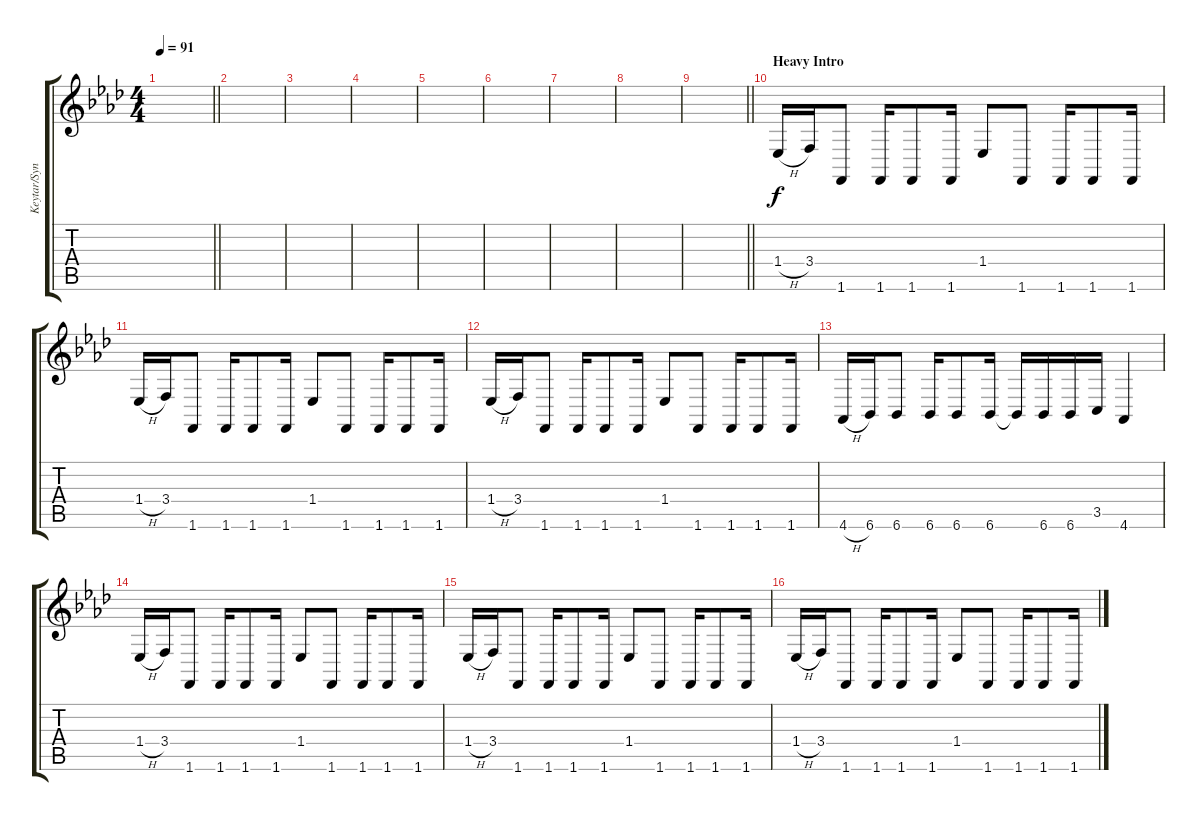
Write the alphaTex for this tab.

\track ("Keytar/Synth" "Keytar/Syn") {instrument lead2sawtooth}
\staff {score tabs}
\tuning (E4 B3 G3 D3 A2 E2) {hide}
\ts (4 4)
\tempo 91
\clef g2
\barLineRight lightlight
\ks fminor
|
\section ("" " ")
|
|
|
|
|
|
|
\barLineRight lightlight
|
\section ("" "Heavy Intro")
1.4{h}.16 3.4.16 1.6.8 1.6.16 1.6.8 1.6.16 1.4.8 1.6.8 1.6.16 1.6.8 1.6.16 |
1.4{h}.16 3.4.16 1.6.8 1.6.16 1.6.8 1.6.16 1.4.8 1.6.8 1.6.16 1.6.8 1.6.16 |
1.4{h}.16 3.4.16 1.6.8 1.6.16 1.6.8 1.6.16 1.4.8 1.6.8 1.6.16 1.6.8 1.6.16 |
4.6{h}.16 6.6.16 6.6.8 6.6.16 6.6.8 6.6.16 6.6{t}.16 6.6.16 6.6.16 3.5.16 4.6.4 |
1.4{h}.16 3.4.16 1.6.8 1.6.16 1.6.8 1.6.16 1.4.8 1.6.8 1.6.16 1.6.8 1.6.16 |
1.4{h}.16 3.4.16 1.6.8 1.6.16 1.6.8 1.6.16 1.4.8 1.6.8 1.6.16 1.6.8 1.6.16 |
1.4{h}.16 3.4.16 1.6.8 1.6.16 1.6.8 1.6.16 1.4.8 1.6.8 1.6.16 1.6.8 1.6.16
